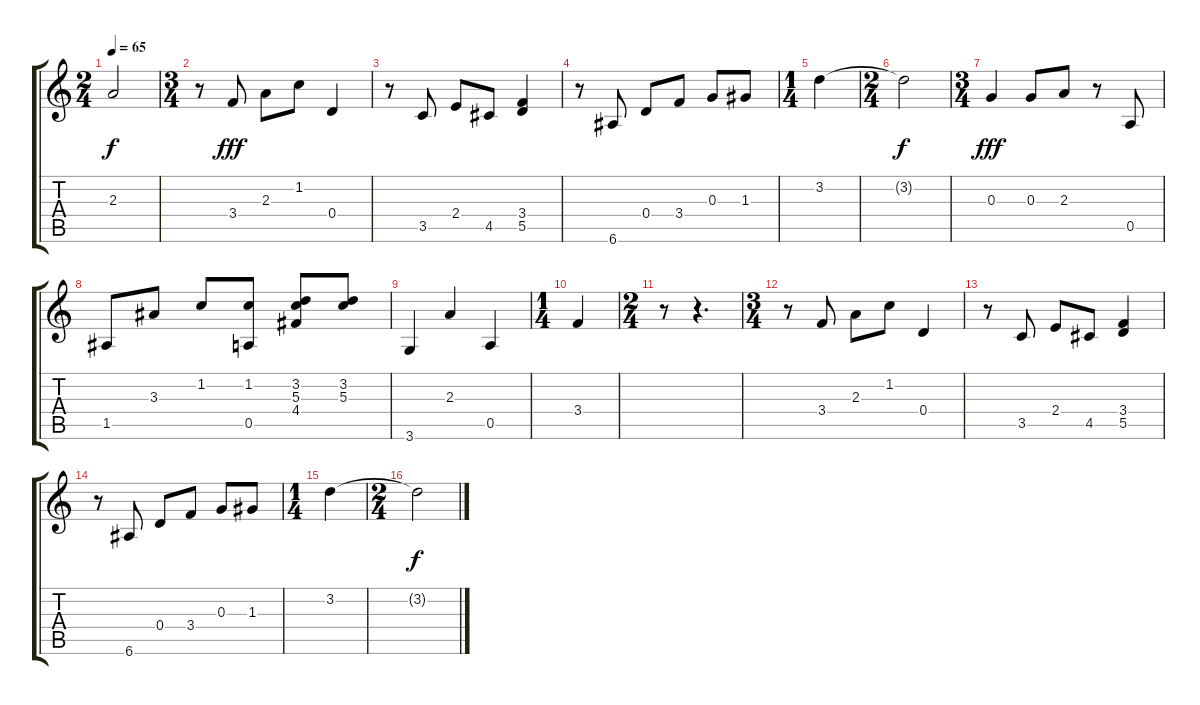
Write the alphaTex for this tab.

\track "" {instrument acousticguitarnylon}
\staff {score tabs}
\tuning (E4 B3 G3 D3 A2 E2) {hide}
\ts (2 4)
\tempo 65
\clef g2
\ks c
2.3{t}.2{dy f} |
\ts (3 4)
r.8 3.4.8{dy fff} 2.3.8 1.2.8 0.4.4 |
r.8 3.5.8 2.4.8 4.5.8 (3.4 5.5).4 |
r.8 6.6.8 0.4.8 3.4.8 0.3.8 1.3.8 |
\ts (1 4)
3.2.4 |
\ts (2 4)
3.2{t}.2{dy f} |
\ts (3 4)
0.3.4{dy fff} 0.3.8 2.3.8 r.8 0.5.8 |
1.5.8 3.3.8 1.2.8 (1.2 0.5).8 (3.2 5.3 4.4).8 (3.2 5.3).8 |
3.6.4 2.3.4 0.5.4 |
\ts (1 4)
3.4.4 |
\ts (2 4)
r.8 r.4{d} |
\ts (3 4)
r.8 3.4.8 2.3.8 1.2.8 0.4.4 |
r.8 3.5.8 2.4.8 4.5.8 (3.4 5.5).4 |
r.8 6.6.8 0.4.8 3.4.8 0.3.8 1.3.8 |
\ts (1 4)
3.2.4 |
\ts (2 4)
3.2{t}.2{dy f}
